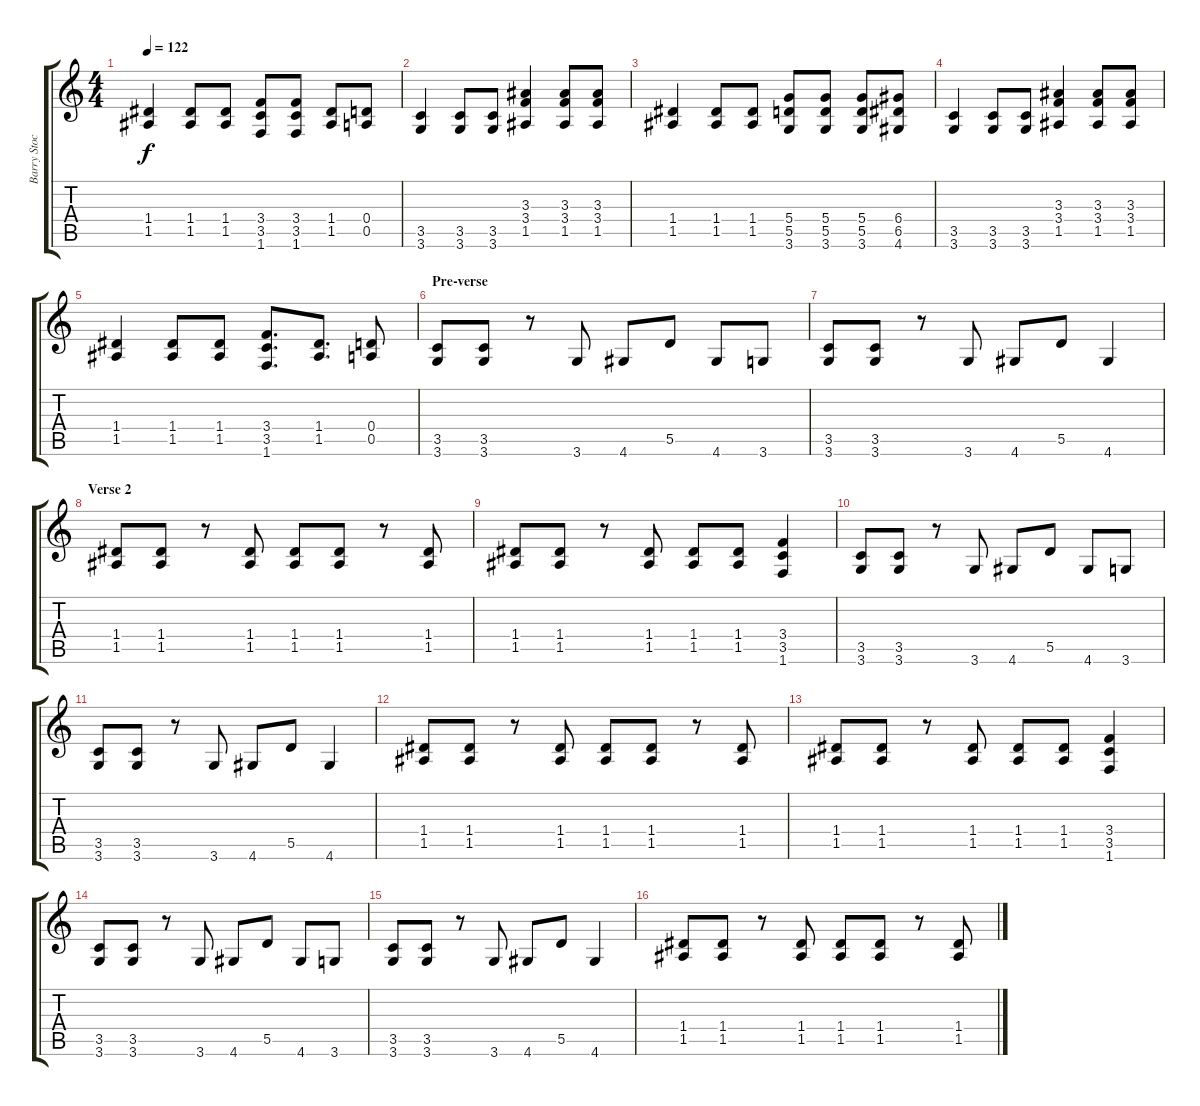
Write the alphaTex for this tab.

\track ("Barry Stock" "Barry Stoc") {instrument distortionguitar}
\staff {score tabs}
\tuning (E4 B3 G3 D3 A2 E2) {hide}
\ts (4 4)
\tempo 122
\clef g2
\ks c
(1.4 1.5).4{dy f} (1.4 1.5).8 (1.4 1.5).8 (3.4 3.5 1.6).8 (3.4 3.5 1.6).8 (1.4 1.5).8 (0.4 0.5).8 |
(3.5 3.6).4 (3.5 3.6).8 (3.5 3.6).8 (3.3 3.4 1.5).4 (3.3 3.4 1.5).8 (3.3 3.4 1.5).8 |
(1.4 1.5).4 (1.4 1.5).8 (1.4 1.5).8 (5.4 5.5 3.6).8 (5.4 5.5 3.6).8 (5.4 5.5 3.6).8 (6.4 6.5 4.6).8 |
(3.5 3.6).4 (3.5 3.6).8 (3.5 3.6).8 (3.3 3.4 1.5).4 (3.3 3.4 1.5).8 (3.3 3.4 1.5).8 |
(1.4 1.5).4 (1.4 1.5).8 (1.4 1.5).8 (3.4 3.5 1.6).8{d} (1.4 1.5).8{d} (0.4 0.5).8 |
\section ("" "Pre-verse")
(3.5 3.6).8 (3.5 3.6).8 r.8 3.6.8 4.6.8 5.5.8 4.6.8 3.6.8 |
(3.5 3.6).8 (3.5 3.6).8 r.8 3.6.8 4.6.8 5.5.8 4.6.4 |
\section ("" "Verse 2")
(1.4 1.5).8 (1.4 1.5).8 r.8 (1.4 1.5).8 (1.4 1.5).8 (1.4 1.5).8 r.8 (1.4 1.5).8 |
(1.4 1.5).8 (1.4 1.5).8 r.8 (1.4 1.5).8 (1.4 1.5).8 (1.4 1.5).8 (3.4 3.5 1.6).4 |
(3.5 3.6).8 (3.5 3.6).8 r.8 3.6.8 4.6.8 5.5.8 4.6.8 3.6.8 |
(3.5 3.6).8 (3.5 3.6).8 r.8 3.6.8 4.6.8 5.5.8 4.6.4 |
(1.4 1.5).8 (1.4 1.5).8 r.8 (1.4 1.5).8 (1.4 1.5).8 (1.4 1.5).8 r.8 (1.4 1.5).8 |
(1.4 1.5).8 (1.4 1.5).8 r.8 (1.4 1.5).8 (1.4 1.5).8 (1.4 1.5).8 (3.4 3.5 1.6).4 |
(3.5 3.6).8 (3.5 3.6).8 r.8 3.6.8 4.6.8 5.5.8 4.6.8 3.6.8 |
(3.5 3.6).8 (3.5 3.6).8 r.8 3.6.8 4.6.8 5.5.8 4.6.4 |
(1.4 1.5).8 (1.4 1.5).8 r.8 (1.4 1.5).8 (1.4 1.5).8 (1.4 1.5).8 r.8 (1.4 1.5).8
